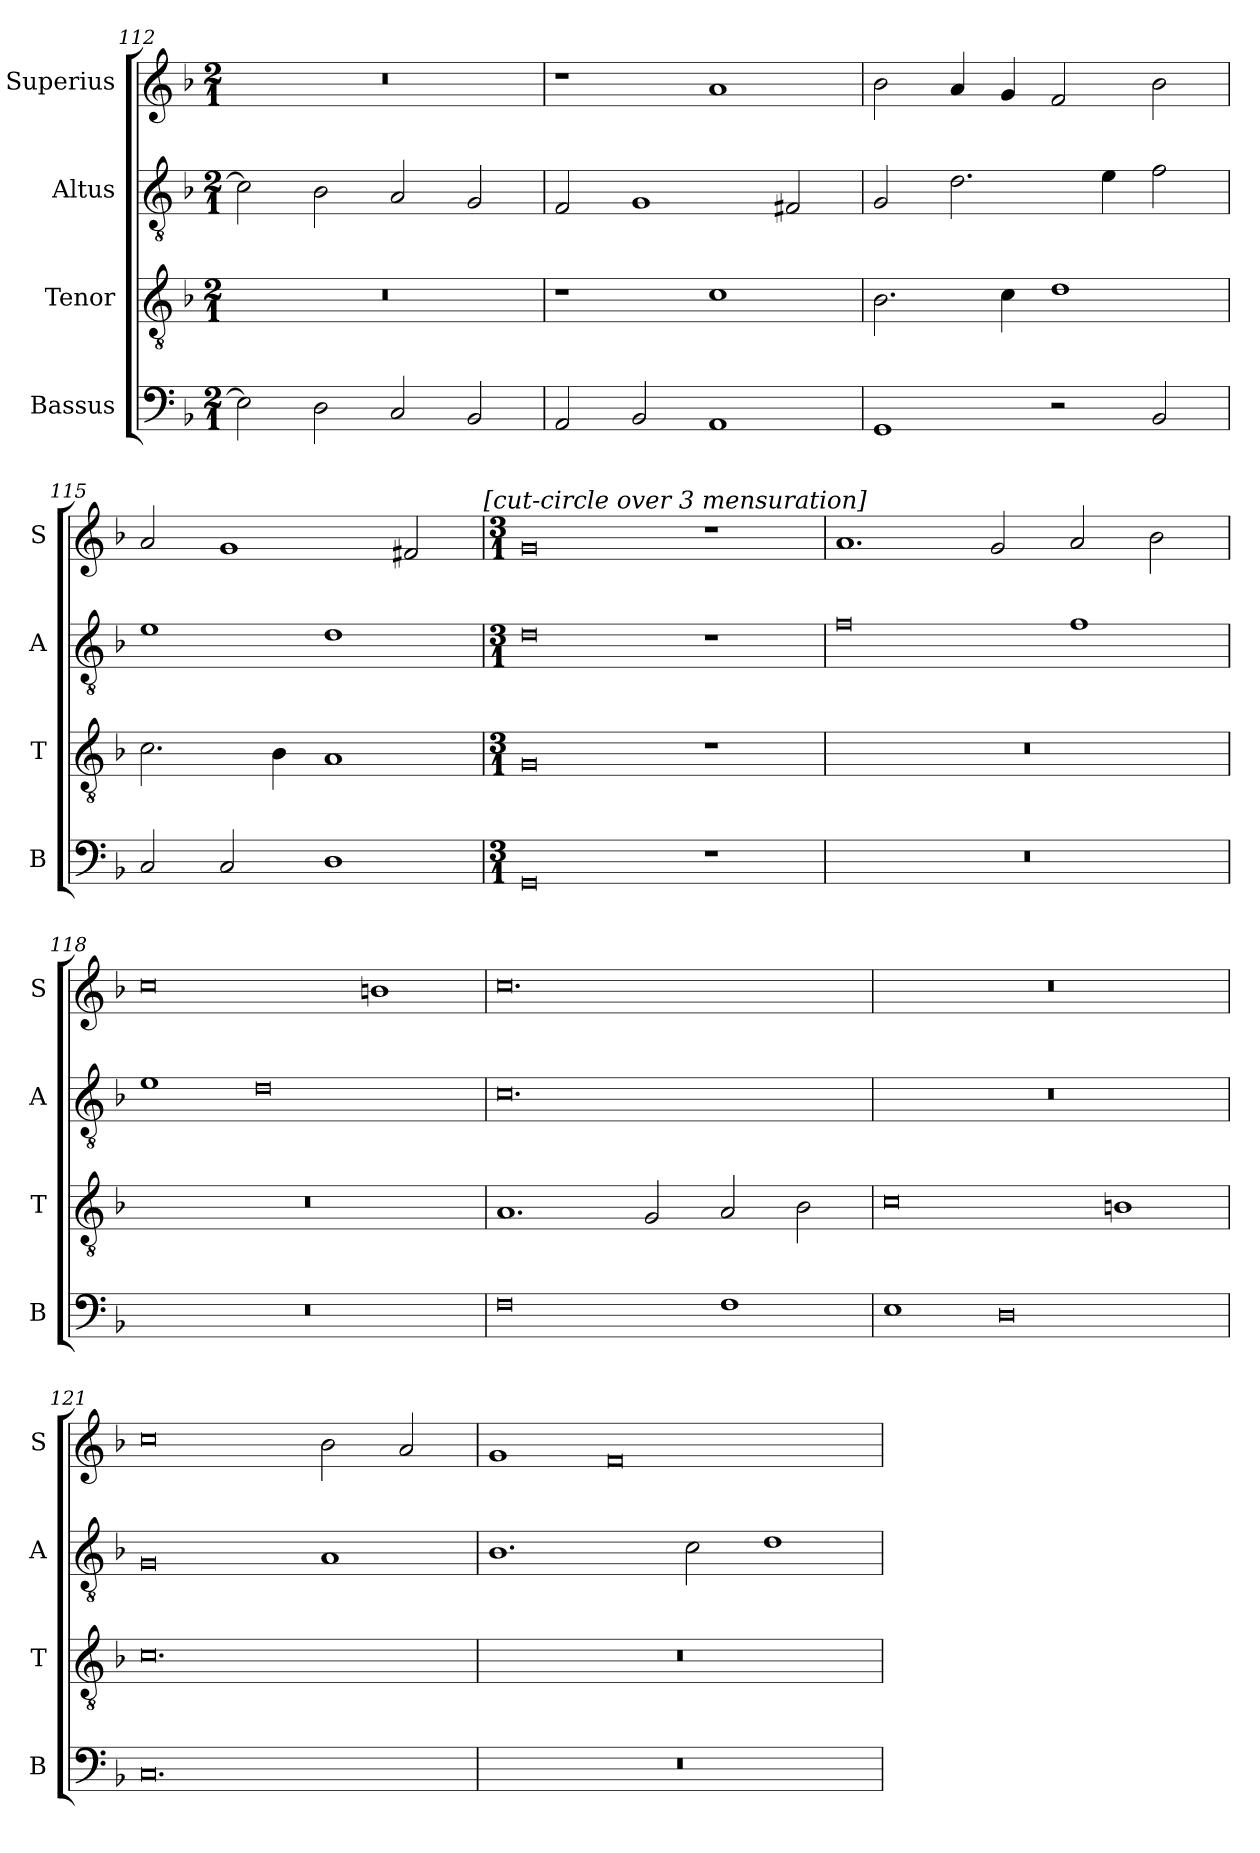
**kern	**kern	**kern	**kern
*part4	*part3	*part2	*part1
*staff4	*staff3	*staff2	*staff1
*I"Bassus	*I"Tenor	*I"Altus	*I"Superius
*I'B	*I'T	*I'A	*I'S
*clefF4	*clefGv2	*clefGv2	*clefG2
*k[b-]	*k[b-]	*k[b-]	*k[b-]
*M2/1	*M2/1	*M2/1	*M2/1
=112	=112	=112	=112
2E-]	0r	2c]	0r
2D	.	2B-	.
2C	.	2A	.
2BB-	.	2G	.
=113	=113	=113	=113
2AA	1r	2F	1r
2BB-	.	1G	.
1AA	1c	.	1a
.	.	2F#X	.
=114	=114	=114	=114
1GG	2.B-	2G	2b-
.	.	2.d	4a
.	4c	.	4g
2r	1d	.	2f
.	.	4e	.
2BB-	.	2f	2b-
=115	=115	=115	=115
2C	2.c	1e	2a
2C	.	.	1g
.	4B-	.	.
1D	1A	1d	.
.	.	.	2f#X
!	!	!	!LO:TX:a:t=[cut-circle over 3 mensuration]
=116	=116	=116	=116
*M3/1	*M3/1	*M3/1	*M3/1
0GG	0G	0d	0g
1r	1r	1r	1r
=117	=117	=117	=117
0.r	0.r	0f	1.a
.	.	.	2g
.	.	1f	2a
.	.	.	2b-
=118	=118	=118	=118
0.r	0.r	1e	0cc
.	.	0d	.
.	.	.	1bn
=119	=119	=119	=119
0F	1.A	0.c	0.cc
.	2G	.	.
1F	2A	.	.
.	2B-	.	.
=120	=120	=120	=120
1E	0c	0.r	0.r
0D	.	.	.
.	1Bn	.	.
=121	=121	=121	=121
0.C	0.c	0G	0cc
.	.	1A	2b-
.	.	.	2a
=122	=122	=122	=122
0.r	0.r	1.B-	1g
.	.	.	0f
.	.	2c	.
.	.	1d	.
=	=	=	=
*-	*-	*-	*-
